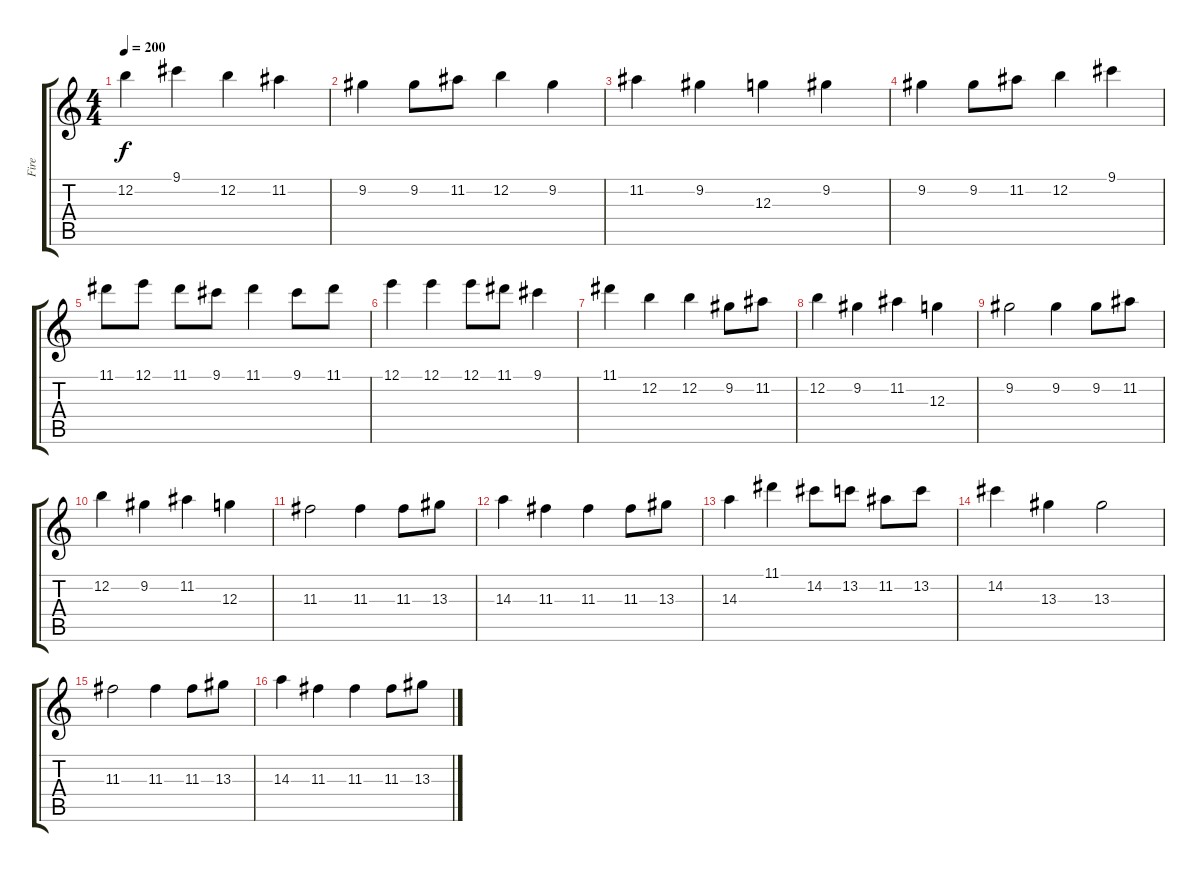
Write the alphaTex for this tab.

\track ("Fire" "Fire") {instrument distortionguitar}
\staff {score tabs}
\tuning (E4 B3 G3 D3 A2 E2) {hide}
\ts (4 4)
\tempo 200
\clef g2
\ks c
12.2.4{dy f} 9.1.4 12.2.4 11.2.4 |
9.2.4 9.2.8 11.2.8 12.2.4 9.2.4 |
11.2.4 9.2.4 12.3.4 9.2.4 |
9.2.4 9.2.8 11.2.8 12.2.4 9.1.4 |
11.1.8 12.1.8 11.1.8 9.1.8 11.1.4 9.1.8 11.1.8 |
12.1.4 12.1.4 12.1.8 11.1.8 9.1.4 |
11.1.4 12.2.4 12.2.4 9.2.8 11.2.8 |
12.2.4 9.2.4 11.2.4 12.3.4 |
9.2.2 9.2.4 9.2.8 11.2.8 |
12.2.4 9.2.4 11.2.4 12.3.4 |
11.3.2 11.3.4 11.3.8 13.3.8 |
14.3.4 11.3.4 11.3.4 11.3.8 13.3.8 |
14.3.4 11.1.4 14.2.8 13.2.8 11.2.8 13.2.8 |
14.2.4 13.3.4 13.3.2 |
11.3.2 11.3.4 11.3.8 13.3.8 |
14.3.4 11.3.4 11.3.4 11.3.8 13.3.8
